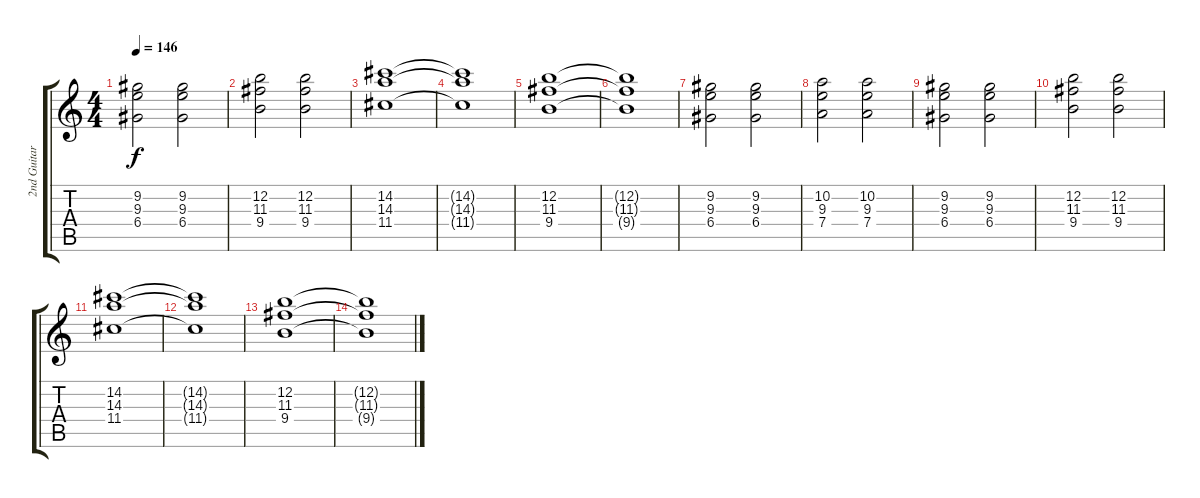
\track ("2nd Guitar" "2nd Guitar") {instrument acousticguitarnylon}
\staff {score tabs}
\tuning (E4 B3 G3 D3 A2 E2) {hide}
\ts (4 4)
\tempo 146
\clef g2
\ks c
(9.2 9.3 6.4).2{dy f} (9.2 9.3 6.4).2 |
(12.2 11.3 9.4).2 (12.2 11.3 9.4).2 |
(14.2 14.3 11.4).1 |
(14.2{t} 14.3{t} 11.4{t}).1 |
(12.2 11.3 9.4).1 |
(12.2{t} 11.3{t} 9.4{t}).1 |
(9.2 9.3 6.4).2 (9.2 9.3 6.4).2 |
(10.2 9.3 7.4).2 (10.2 9.3 7.4).2 |
(9.2 9.3 6.4).2 (9.2 9.3 6.4).2 |
(12.2 11.3 9.4).2 (12.2 11.3 9.4).2 |
(14.2 14.3 11.4).1 |
(14.2{t} 14.3{t} 11.4{t}).1 |
(12.2 11.3 9.4).1 |
(12.2{t} 11.3{t} 9.4{t}).1
